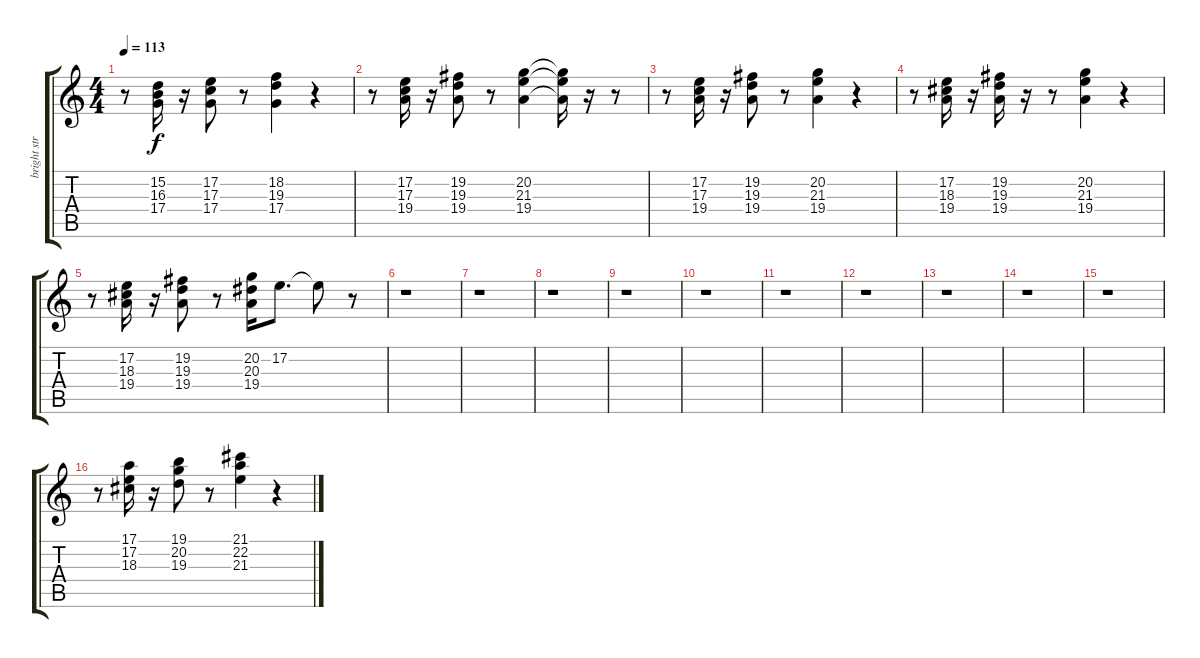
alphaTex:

\track ("bright strings      " "bright str") {instrument synthbrass1}
\staff {score tabs}
\tuning (E4 B3 G3 D3 A2 E2) {hide}
\ts (4 4)
\tempo 113
\clef g2
\ks c
r.8{dy f} (15.2 16.3 17.4).16 r.16 (17.2 17.3 17.4).8 r.8 (18.2 19.3 17.4).4 r.4 |
r.8 (17.2 17.3 19.4).16 r.16 (19.2 19.3 19.4).8 r.8 (20.2 21.3 19.4).4 (20.2{t} 21.3{t} 19.4{t}).16 r.16 r.8 |
r.8 (17.2 17.3 19.4).16 r.16 (19.2 19.3 19.4).8 r.8 (20.2 21.3 19.4).4 r.4 |
r.8 (17.2 18.3 19.4).16 r.16 (19.2 19.3 19.4).16 r.16 r.8 (20.2 21.3 19.4).4 r.4 |
r.8 (17.2 18.3 19.4).16 r.16 (19.2 19.3 19.4).8 r.8 (20.2 20.3 19.4).16 17.2.8{d} 17.2{t}.8 r.8 |
r.1 |
r.1 |
r.1 |
r.1 |
r.1 |
r.1 |
r.1 |
r.1 |
r.1 |
r.1 |
r.8 (17.1 17.2 18.3).16 r.16 (19.1 20.2 19.3).8 r.8 (21.1 22.2 21.3).4 r.4
